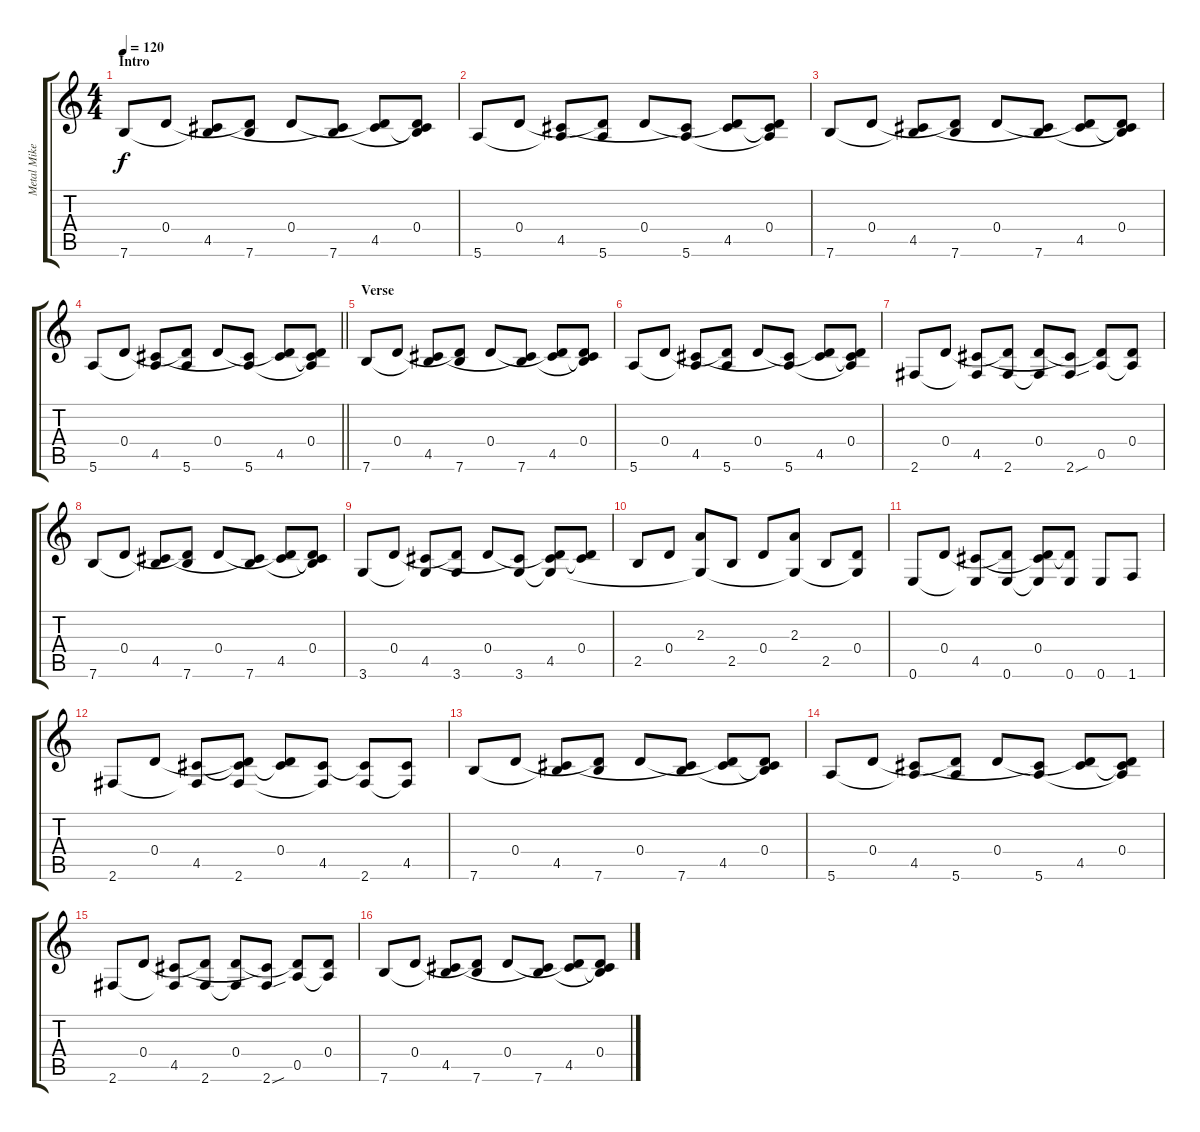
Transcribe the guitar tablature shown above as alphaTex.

\track ("Metal Mike" "Metal Mike") {instrument distortionguitar}
\staff {score tabs}
\tuning (E4 B3 G3 D3 A2 E2) {hide}
\ts (4 4)
\section ("" "Intro")
\tempo 120
\clef g2
\ks c
7.6.8{dy f volume 11 instrument electricguitarclean} 0.4.8 (4.5 7.6{t}).8 (0.4{t} 7.6).8 0.4.8 (4.5{t} 7.6).8 (0.4{t} 4.5).8 (0.4 4.5{t} 7.6{t}).8 |
5.6.8 0.4.8 (4.5 5.6{t}).8 (0.4{t} 5.6).8 0.4.8 (4.5{t} 5.6).8 (0.4{t} 4.5).8 (0.4 4.5{t} 5.6{t}).8 |
7.6.8{instrument electricguitarclean} 0.4.8 (4.5 7.6{t}).8 (0.4{t} 7.6).8 0.4.8 (4.5{t} 7.6).8 (0.4{t} 4.5).8 (0.4 4.5{t} 7.6{t}).8 |
\barLineRight lightlight
5.6.8 0.4.8 (4.5 5.6{t}).8 (0.4{t} 5.6).8 0.4.8 (4.5{t} 5.6).8 (0.4{t} 4.5).8 (0.4 4.5{t} 5.6{t}).8 |
\section ("" "Verse")
7.6.8{instrument electricguitarclean} 0.4.8 (4.5 7.6{t}).8 (0.4{t} 7.6).8 0.4.8 (4.5{t} 7.6).8 (0.4{t} 4.5).8 (0.4 4.5{t} 7.6{t}).8 |
5.6.8 0.4.8 (4.5 5.6{t}).8 (0.4{t} 5.6).8 0.4.8 (4.5{t} 5.6).8 (0.4{t} 4.5).8 (0.4 4.5{t} 5.6{t}).8 |
2.6.8 0.4.8 (4.5 2.6{t}).8 (0.4{t} 2.6).8 (0.4 2.6{t}).8 (4.5{t} 2.6{sou}).8 (0.4{t} 0.5).8 (0.4 0.5{t}).8 |
7.6.8 0.4.8 (4.5 7.6{t}).8 (0.4{t} 7.6).8 0.4.8 (4.5{t} 7.6).8 (0.4{t} 4.5).8 (0.4 4.5{t} 7.6{t}).8 |
3.6.8 0.4.8 (4.5 3.6{t}).8 (0.4{t} 3.6).8 0.4.8 (4.5{t} 3.6).8 (0.4{t} 4.5 3.6{t}).8 (0.4 4.5{t}).8 |
2.5.8 0.4.8 (2.3 3.6{t}).8 2.5.8 0.4.8 (2.3 3.6{t}).8 2.5.8 (0.4 3.6{t}).8 |
0.6.8 0.4.8 (4.5 0.6{t}).8 (0.4{t} 0.6).8 (0.4 4.5{t} 0.6{t}).8 (0.4{t} 0.6).8 0.6.8 1.6.8 |
2.6.8 0.4.8 (4.5 2.6{t}).8 (0.4{t} 4.5{t} 2.6).8 (0.4 4.5{t}).8 (4.5 2.6{t}).8 (4.5{t} 2.6).8 (4.5 2.6{t}).8 |
7.6.8 0.4.8 (4.5 7.6{t}).8 (0.4{t} 7.6).8 0.4.8 (4.5{t} 7.6).8 (0.4{t} 4.5).8 (0.4 4.5{t} 7.6{t}).8 |
5.6.8 0.4.8 (4.5 5.6{t}).8 (0.4{t} 5.6).8 0.4.8 (4.5{t} 5.6).8 (0.4{t} 4.5).8 (0.4 4.5{t} 5.6{t}).8 |
2.6.8 0.4.8 (4.5 2.6{t}).8 (0.4{t} 2.6).8 (0.4 2.6{t}).8 (4.5{t} 2.6{sou}).8 (0.4{t} 0.5).8 (0.4 0.5{t}).8 |
7.6.8 0.4.8 (4.5 7.6{t}).8 (0.4{t} 7.6).8 0.4.8 (4.5{t} 7.6).8 (0.4{t} 4.5).8 (0.4 4.5{t} 7.6{t}).8
